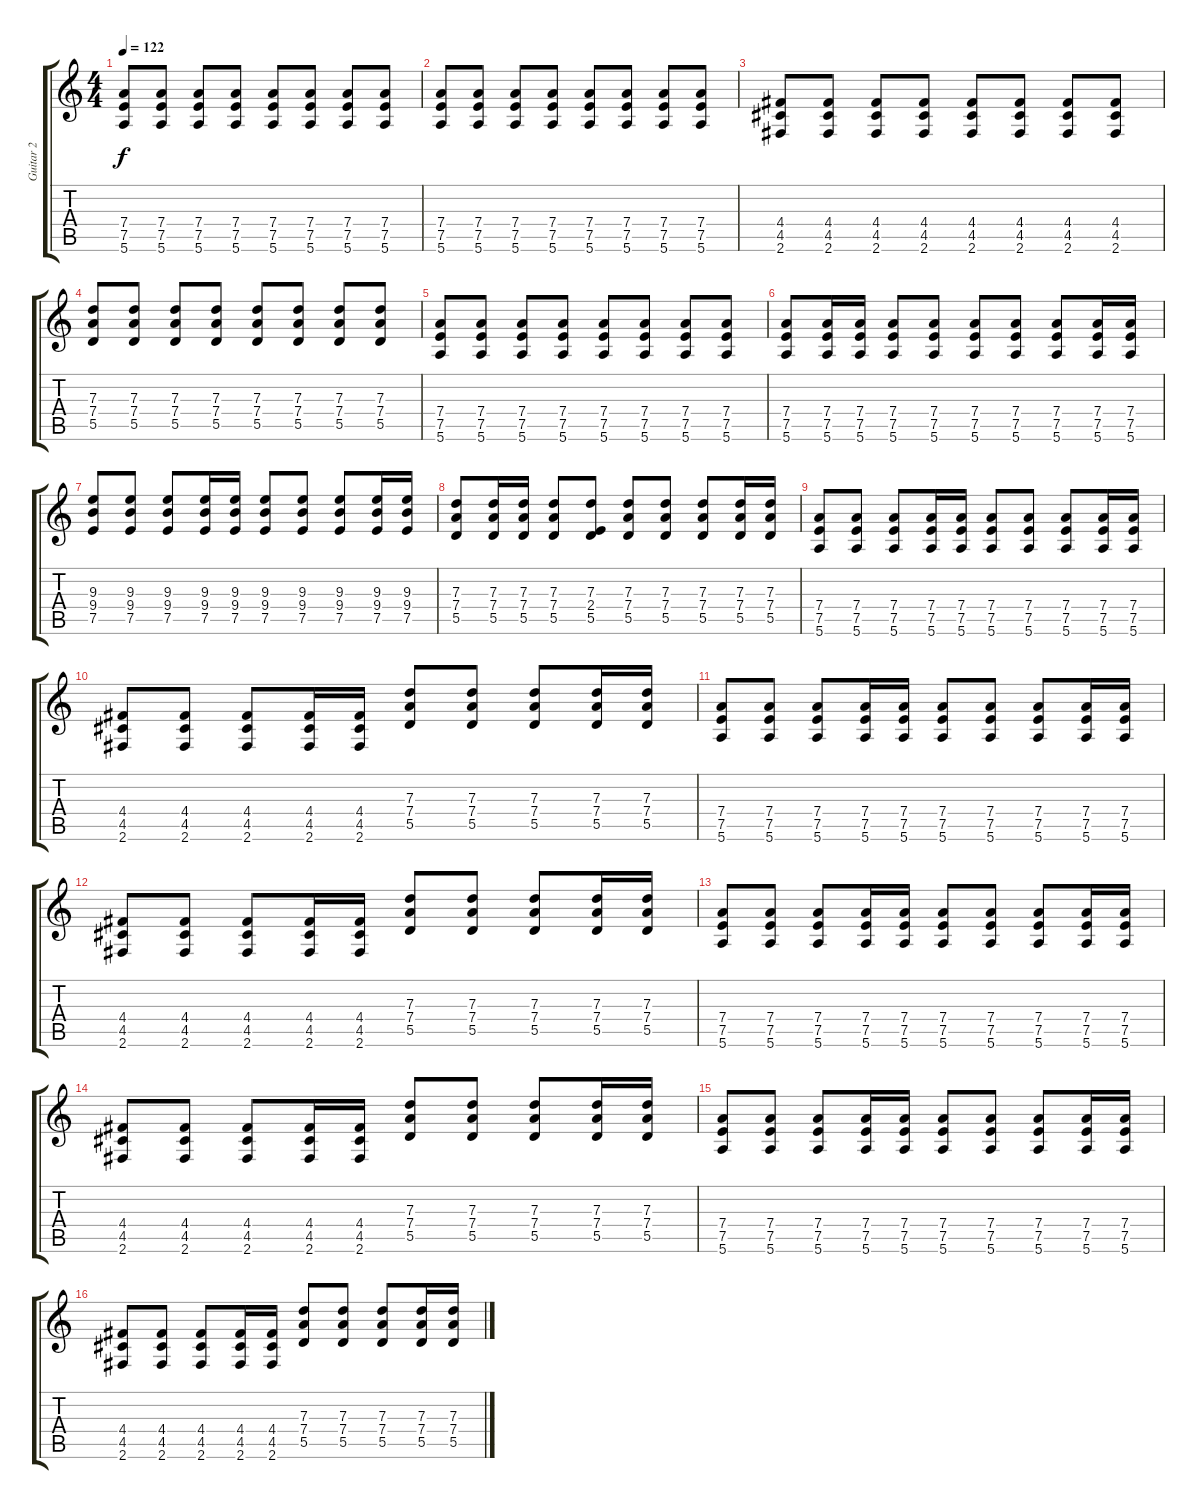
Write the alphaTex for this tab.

\track ("Guitar 2" "Guitar 2") {instrument acousticguitarsteel}
\staff {score tabs}
\tuning (E4 B3 G3 D3 A2 E2) {hide}
\ts (4 4)
\tempo 122
\clef g2
\ks c
(7.4 7.5 5.6).8{dy f} (7.4 7.5 5.6).8 (7.4 7.5 5.6).8 (7.4 7.5 5.6).8 (7.4 7.5 5.6).8 (7.4 7.5 5.6).8 (7.4 7.5 5.6).8 (7.4 7.5 5.6).8 |
(7.4 7.5 5.6).8 (7.4 7.5 5.6).8 (7.4 7.5 5.6).8 (7.4 7.5 5.6).8 (7.4 7.5 5.6).8 (7.4 7.5 5.6).8 (7.4 7.5 5.6).8 (7.4 7.5 5.6).8 |
(4.4 4.5 2.6).8 (4.4 4.5 2.6).8 (4.4 4.5 2.6).8 (4.4 4.5 2.6).8 (4.4 4.5 2.6).8 (4.4 4.5 2.6).8 (4.4 4.5 2.6).8 (4.4 4.5 2.6).8 |
(7.3 7.4 5.5).8 (7.3 7.4 5.5).8 (7.3 7.4 5.5).8 (7.3 7.4 5.5).8 (7.3 7.4 5.5).8 (7.3 7.4 5.5).8 (7.3 7.4 5.5).8 (7.3 7.4 5.5).8 |
(7.4 7.5 5.6).8 (7.4 7.5 5.6).8 (7.4 7.5 5.6).8 (7.4 7.5 5.6).8 (7.4 7.5 5.6).8 (7.4 7.5 5.6).8 (7.4 7.5 5.6).8 (7.4 7.5 5.6).8 |
(7.4 7.5 5.6).8 (7.4 7.5 5.6).16 (7.4 7.5 5.6).16 (7.4 7.5 5.6).8 (7.4 7.5 5.6).8 (7.4 7.5 5.6).8 (7.4 7.5 5.6).8 (7.4 7.5 5.6).8 (7.4 7.5 5.6).16 (7.4 7.5 5.6).16 |
(9.3 9.4 7.5).8 (9.3 9.4 7.5).8 (9.3 9.4 7.5).8 (9.3 9.4 7.5).16 (9.3 9.4 7.5).16 (9.3 9.4 7.5).8 (9.3 9.4 7.5).8 (9.3 9.4 7.5).8 (9.3 9.4 7.5).16 (9.3 9.4 7.5).16 |
(7.3 7.4 5.5).8 (7.3 7.4 5.5).16 (7.3 7.4 5.5).16 (7.3 7.4 5.5).8 (7.3 2.4 5.5).8 (7.3 7.4 5.5).8 (7.3 7.4 5.5).8 (7.3 7.4 5.5).8 (7.3 7.4 5.5).16 (7.3 7.4 5.5).16 |
(7.4 7.5 5.6).8 (7.4 7.5 5.6).8 (7.4 7.5 5.6).8 (7.4 7.5 5.6).16 (7.4 7.5 5.6).16 (7.4 7.5 5.6).8 (7.4 7.5 5.6).8 (7.4 7.5 5.6).8 (7.4 7.5 5.6).16 (7.4 7.5 5.6).16 |
(4.4 4.5 2.6).8 (4.4 4.5 2.6).8 (4.4 4.5 2.6).8 (4.4 4.5 2.6).16 (4.4 4.5 2.6).16 (7.3 7.4 5.5).8 (7.3 7.4 5.5).8 (7.3 7.4 5.5).8 (7.3 7.4 5.5).16 (7.3 7.4 5.5).16 |
(7.4 7.5 5.6).8 (7.4 7.5 5.6).8 (7.4 7.5 5.6).8 (7.4 7.5 5.6).16 (7.4 7.5 5.6).16 (7.4 7.5 5.6).8 (7.4 7.5 5.6).8 (7.4 7.5 5.6).8 (7.4 7.5 5.6).16 (7.4 7.5 5.6).16 |
(4.4 4.5 2.6).8 (4.4 4.5 2.6).8 (4.4 4.5 2.6).8 (4.4 4.5 2.6).16 (4.4 4.5 2.6).16 (7.3 7.4 5.5).8 (7.3 7.4 5.5).8 (7.3 7.4 5.5).8 (7.3 7.4 5.5).16 (7.3 7.4 5.5).16 |
(7.4 7.5 5.6).8 (7.4 7.5 5.6).8 (7.4 7.5 5.6).8 (7.4 7.5 5.6).16 (7.4 7.5 5.6).16 (7.4 7.5 5.6).8 (7.4 7.5 5.6).8 (7.4 7.5 5.6).8 (7.4 7.5 5.6).16 (7.4 7.5 5.6).16 |
(4.4 4.5 2.6).8 (4.4 4.5 2.6).8 (4.4 4.5 2.6).8 (4.4 4.5 2.6).16 (4.4 4.5 2.6).16 (7.3 7.4 5.5).8 (7.3 7.4 5.5).8 (7.3 7.4 5.5).8 (7.3 7.4 5.5).16 (7.3 7.4 5.5).16 |
(7.4 7.5 5.6).8 (7.4 7.5 5.6).8 (7.4 7.5 5.6).8 (7.4 7.5 5.6).16 (7.4 7.5 5.6).16 (7.4 7.5 5.6).8 (7.4 7.5 5.6).8 (7.4 7.5 5.6).8 (7.4 7.5 5.6).16 (7.4 7.5 5.6).16 |
(4.4 4.5 2.6).8 (4.4 4.5 2.6).8 (4.4 4.5 2.6).8 (4.4 4.5 2.6).16 (4.4 4.5 2.6).16 (7.3 7.4 5.5).8 (7.3 7.4 5.5).8 (7.3 7.4 5.5).8 (7.3 7.4 5.5).16 (7.3 7.4 5.5).16
